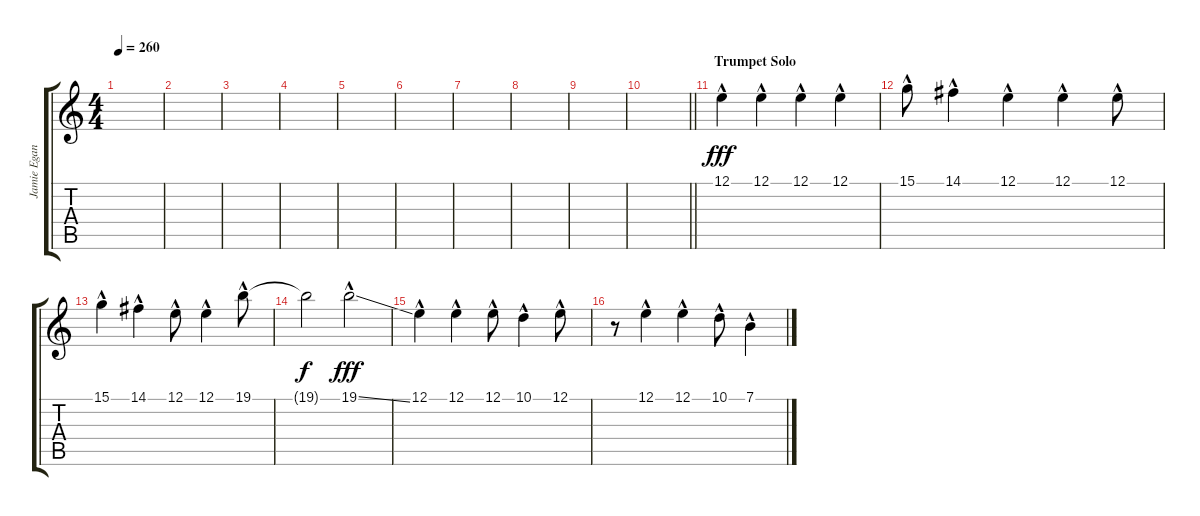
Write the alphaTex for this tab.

\track ("Jamie Egan         - Trumpet" "Jamie Egan") {instrument trumpet}
\staff {score tabs}
\tuning (E4 B3 G3 D3 A2 E2) {hide}
\ts (4 4)
\tempo 260
\clef g2
\ks c
|
|
|
|
|
|
|
|
|
\barLineRight lightlight
|
\section ("" "Trumpet Solo")
12.1{hac}.4{dy fff} 12.1{hac}.4 12.1{hac}.4 12.1{hac}.4 |
15.1{hac}.8 14.1{hac}.4 12.1{hac}.4 12.1{hac}.4 12.1{hac}.8 |
15.1{hac}.4 14.1{hac}.4 12.1{hac}.8 12.1{hac}.4 19.1{hac}.8 |
19.1{t}.2{dy f} 19.1{ss hac}.2{dy fff} |
12.1{hac}.4 12.1{hac}.4 12.1{hac}.8 10.1{hac}.4 12.1{hac}.8 |
r.8 12.1{hac}.4 12.1{hac}.4 10.1{hac}.8 7.1{hac}.4
